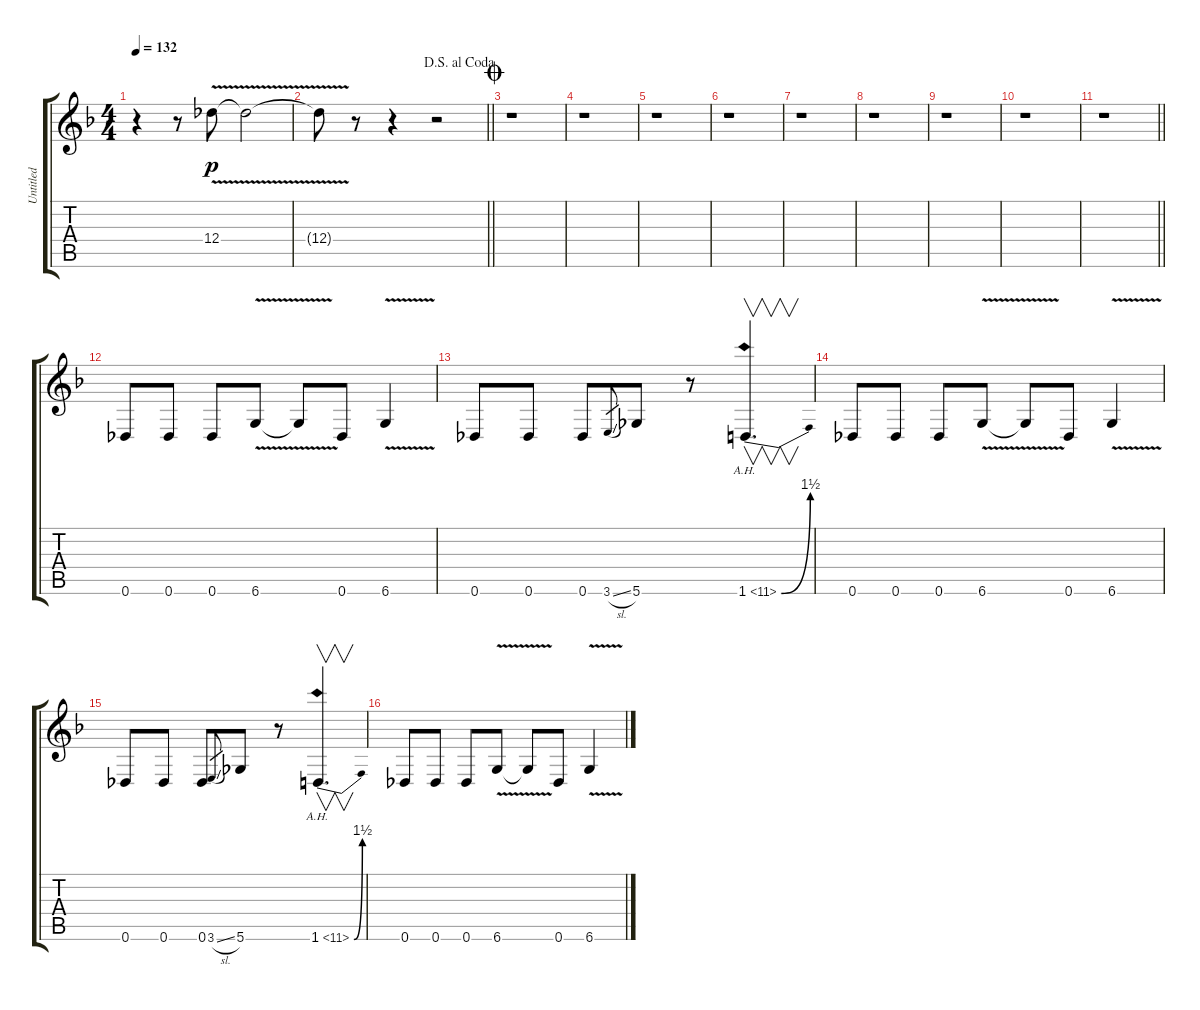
\track ("Untitled" "Untitled") {instrument overdrivenguitar}
\staff {score tabs}
\tuning (Eb4 Bb3 Gb3 Db3 Ab2 Db2) {hide}
\ts (4 4)
\tempo 132
\clef g2
\ks f
r.4{dy p} r.8 12.4{v}.8 12.4{v t}.2 |
\jump dalsegnoalcoda
\barLineRight lightlight
12.4{v t}.8 r.8 r.4 r.2 |
\jump coda
r.1 |
r.1 |
r.1 |
r.1 |
r.1 |
r.1 |
r.1 |
r.1 |
\barLineRight lightlight
r.1 |
0.6.8 0.6.8 0.6.8 6.6{v}.8 6.6{v t}.8 0.6.8 6.6{v}.4 |
0.6.8 0.6.8 0.6.8 3.6{sl}.8{gr} 5.6.8 r.8 1.6{be (bend 0 0 60 6) ah 10}.4{v d} |
0.6.8 0.6.8 0.6.8 6.6{v}.8 6.6{v t}.8 0.6.8 6.6{v}.4 |
0.6.8 0.6.8 0.6.8 3.6{sl}.8{gr} 5.6.8 r.8 1.6{be (bend 0 0 60 6) ah 10}.4{v d} |
0.6.8 0.6.8 0.6.8 6.6{v}.8 6.6{v t}.8 0.6.8 6.6{v}.4
